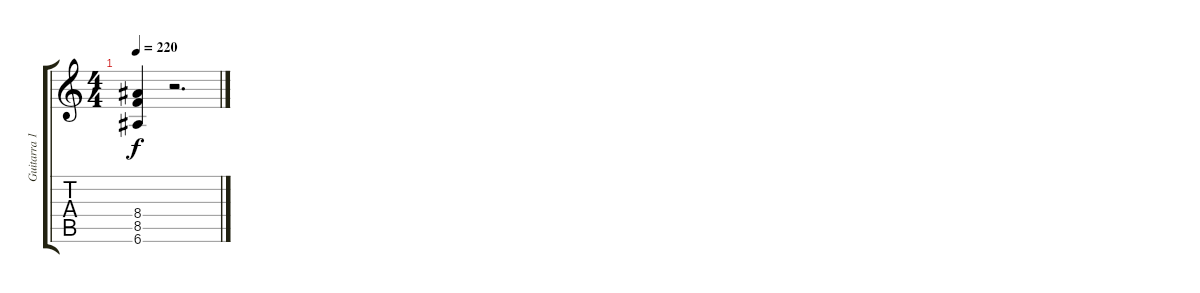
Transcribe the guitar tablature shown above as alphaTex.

\track ("Guitarra 1" "Guitarra 1") {instrument distortionguitar}
\staff {score tabs}
\tuning (E4 B3 G3 D3 A2 E2) {hide}
\ts (4 4)
\tempo 220
\clef g2
\ks c
(8.4 8.5 6.6).4{dy f} r.2{d}
